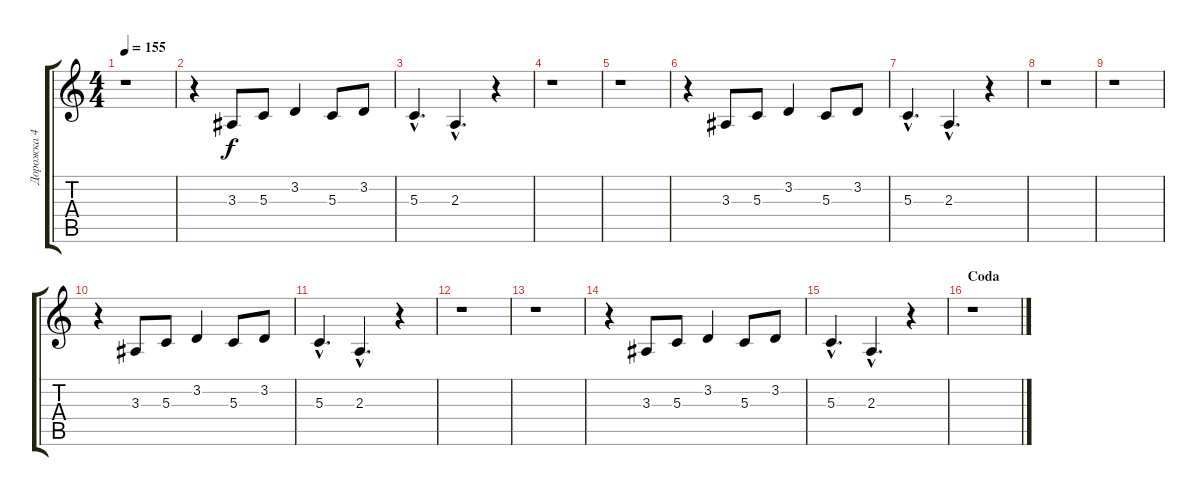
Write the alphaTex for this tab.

\track ("Дорожка 4" "Дорожка 4") {instrument englishhorn}
\staff {score tabs}
\tuning (E4 B3 G3 D3 A2 E2) {hide}
\ts (4 4)
\tempo 155
\clef g2
\ks c
r.1{dy fff} |
r.4 3.3.8{dy f} 5.3.8 3.2.4 5.3.8 3.2.8 |
5.3{hac}.4{d} 2.3{hac}.4{d} r.4 |
r.1 |
r.1 |
r.4 3.3.8 5.3.8 3.2.4 5.3.8 3.2.8 |
5.3{hac}.4{d} 2.3{hac}.4{d} r.4 |
r.1 |
r.1 |
r.4 3.3.8 5.3.8 3.2.4 5.3.8 3.2.8 |
5.3{hac}.4{d} 2.3{hac}.4{d} r.4 |
r.1 |
r.1 |
r.4 3.3.8 5.3.8 3.2.4 5.3.8 3.2.8 |
5.3{hac}.4{d} 2.3{hac}.4{d} r.4 |
\section ("" "Coda")
r.1
